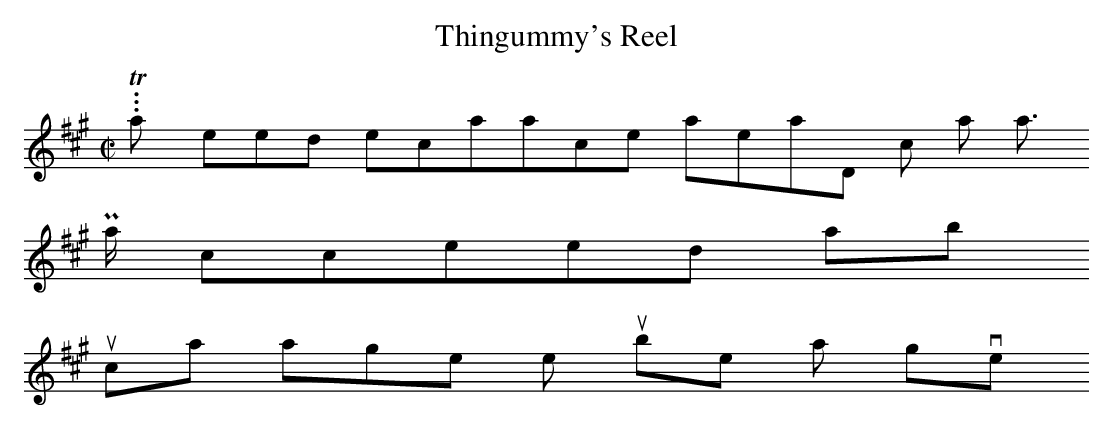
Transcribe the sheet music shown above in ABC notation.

X:1
>
T:Thingummy's Reel
>
M:C|
>   :DanceInstructions: RSCDS Book 137, 2042
>
K:A
>   ...
> That only needs one-character lookahead, which I think was what
> Phil was concerned about?
I can imagine the trouble that it will give...
